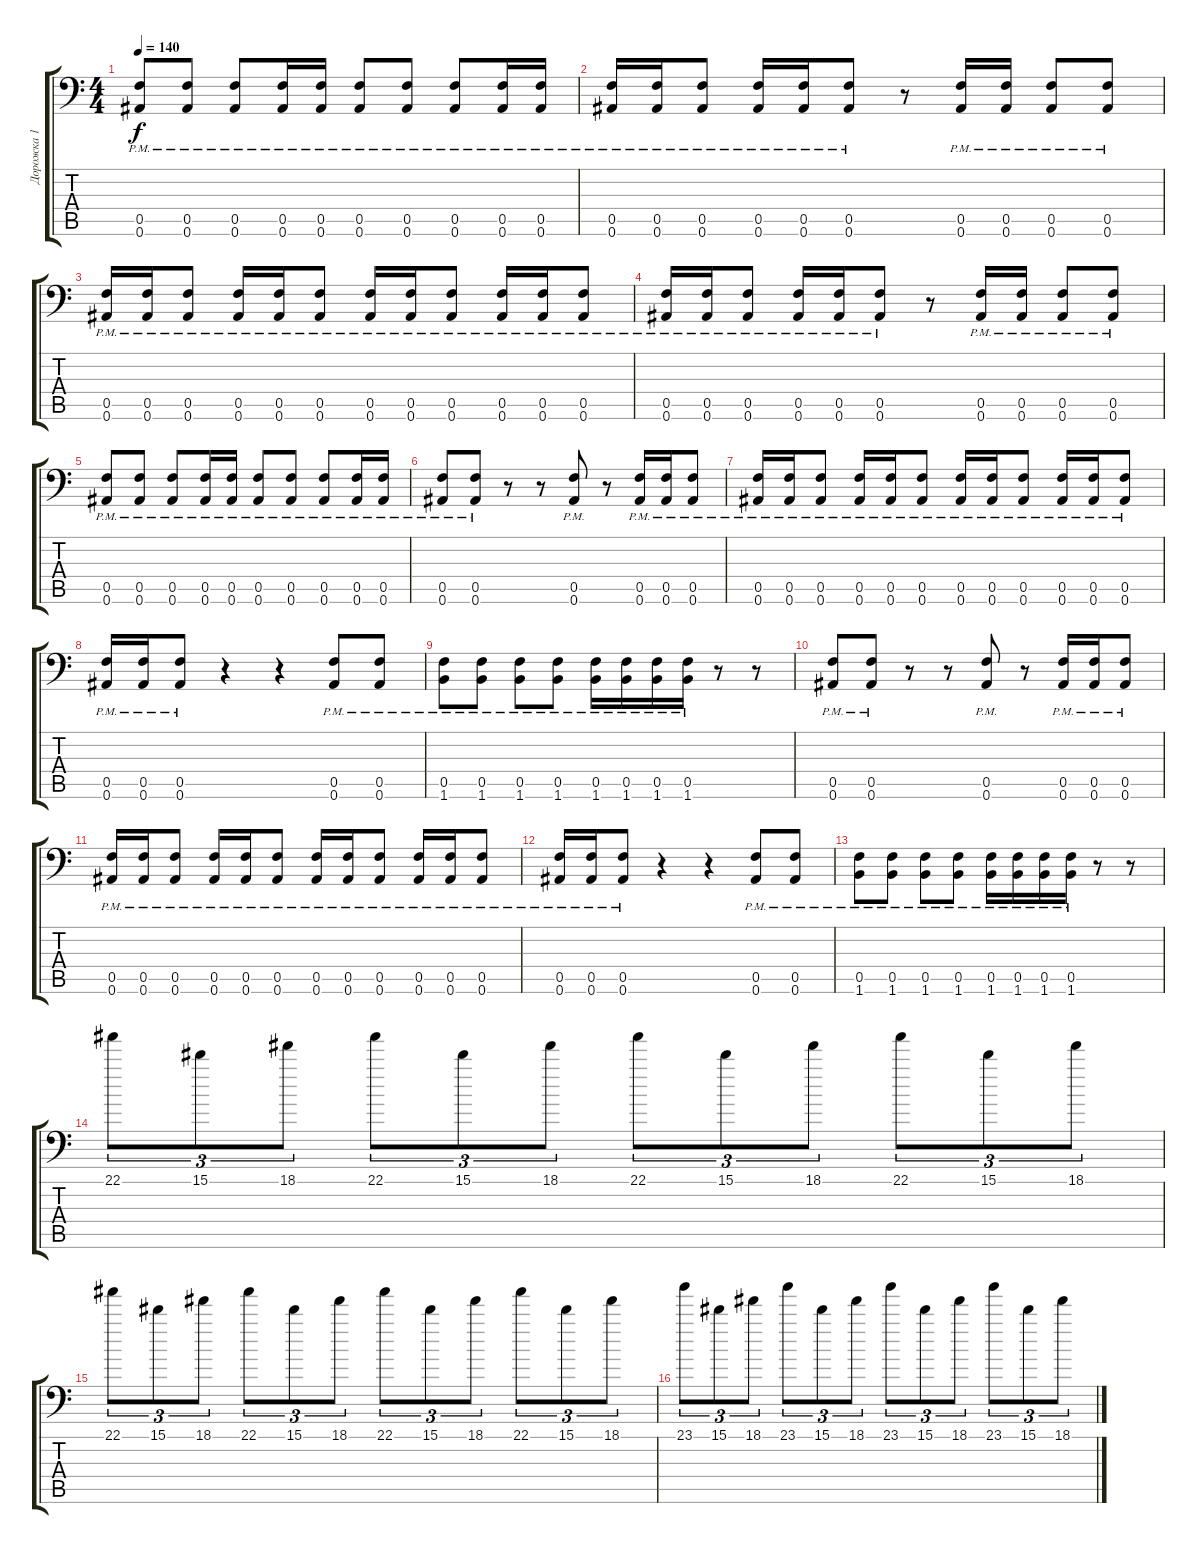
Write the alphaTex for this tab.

\track ("Дорожка 1" "Дорожка 1") {instrument distortionguitar}
\staff {score tabs}
\tuning (C4 G3 Eb3 Bb2 F2 Bb1) {hide}
\ts (4 4)
\tempo 140
\clef f4
\ks c
(0.5{pm} 0.6{pm}).8{dy f} (0.5{pm} 0.6{pm}).8 (0.5{pm} 0.6{pm}).8 (0.5{pm} 0.6{pm}).16 (0.5{pm} 0.6{pm}).16 (0.5{pm} 0.6{pm}).8 (0.5{pm} 0.6{pm}).8 (0.5{pm} 0.6{pm}).8 (0.5{pm} 0.6{pm}).16 (0.5{pm} 0.6{pm}).16 |
(0.5{pm} 0.6{pm}).16 (0.5{pm} 0.6{pm}).16 (0.5{pm} 0.6{pm}).8 (0.5{pm} 0.6{pm}).16 (0.5{pm} 0.6{pm}).16 (0.5{pm} 0.6{pm}).8 r.8 (0.5{pm} 0.6{pm}).16 (0.5{pm} 0.6{pm}).16 (0.5{pm} 0.6{pm}).8 (0.5{pm} 0.6{pm}).8 |
(0.5{pm} 0.6{pm}).16 (0.5{pm} 0.6{pm}).16 (0.5{pm} 0.6{pm}).8 (0.5{pm} 0.6{pm}).16 (0.5{pm} 0.6{pm}).16 (0.5{pm} 0.6{pm}).8 (0.5{pm} 0.6{pm}).16 (0.5{pm} 0.6{pm}).16 (0.5{pm} 0.6{pm}).8 (0.5{pm} 0.6{pm}).16 (0.5{pm} 0.6{pm}).16 (0.5{pm} 0.6{pm}).8 |
(0.5{pm} 0.6{pm}).16 (0.5{pm} 0.6{pm}).16 (0.5{pm} 0.6{pm}).8 (0.5{pm} 0.6{pm}).16 (0.5{pm} 0.6{pm}).16 (0.5{pm} 0.6{pm}).8 r.8 (0.5{pm} 0.6{pm}).16 (0.5{pm} 0.6{pm}).16 (0.5{pm} 0.6{pm}).8 (0.5{pm} 0.6{pm}).8 |
(0.5{pm} 0.6{pm}).8 (0.5{pm} 0.6{pm}).8 (0.5{pm} 0.6{pm}).8 (0.5{pm} 0.6{pm}).16 (0.5{pm} 0.6{pm}).16 (0.5{pm} 0.6{pm}).8 (0.5{pm} 0.6{pm}).8 (0.5{pm} 0.6{pm}).8 (0.5{pm} 0.6{pm}).16 (0.5{pm} 0.6{pm}).16 |
(0.5{pm} 0.6{pm}).8 (0.5{pm} 0.6{pm}).8 r.8 r.8 (0.5{pm} 0.6{pm}).8 r.8 (0.5{pm} 0.6{pm}).16 (0.5{pm} 0.6{pm}).16 (0.5{pm} 0.6{pm}).8 |
(0.5{pm} 0.6{pm}).16 (0.5{pm} 0.6{pm}).16 (0.5{pm} 0.6{pm}).8 (0.5{pm} 0.6{pm}).16 (0.5{pm} 0.6{pm}).16 (0.5{pm} 0.6{pm}).8 (0.5{pm} 0.6{pm}).16 (0.5{pm} 0.6{pm}).16 (0.5{pm} 0.6{pm}).8 (0.5{pm} 0.6{pm}).16 (0.5{pm} 0.6{pm}).16 (0.5{pm} 0.6{pm}).8 |
(0.5{pm} 0.6{pm}).16 (0.5{pm} 0.6{pm}).16 (0.5{pm} 0.6{pm}).8 r.4 r.4 (0.5{pm} 0.6{pm}).8 (0.5{pm} 0.6{pm}).8 |
(0.5{pm} 1.6{pm}).8 (0.5{pm} 1.6{pm}).8 (0.5{pm} 1.6{pm}).8 (0.5{pm} 1.6{pm}).8 (0.5{pm} 1.6{pm}).16 (0.5{pm} 1.6{pm}).16 (0.5{pm} 1.6{pm}).16 (0.5{pm} 1.6{pm}).16 r.8 r.8 |
(0.5{pm} 0.6{pm}).8 (0.5{pm} 0.6{pm}).8 r.8 r.8 (0.5{pm} 0.6{pm}).8 r.8 (0.5{pm} 0.6{pm}).16 (0.5{pm} 0.6{pm}).16 (0.5{pm} 0.6{pm}).8 |
(0.5{pm} 0.6{pm}).16 (0.5{pm} 0.6{pm}).16 (0.5{pm} 0.6{pm}).8 (0.5{pm} 0.6{pm}).16 (0.5{pm} 0.6{pm}).16 (0.5{pm} 0.6{pm}).8 (0.5{pm} 0.6{pm}).16 (0.5{pm} 0.6{pm}).16 (0.5{pm} 0.6{pm}).8 (0.5{pm} 0.6{pm}).16 (0.5{pm} 0.6{pm}).16 (0.5{pm} 0.6{pm}).8 |
(0.5{pm} 0.6{pm}).16 (0.5{pm} 0.6{pm}).16 (0.5{pm} 0.6{pm}).8 r.4 r.4 (0.5{pm} 0.6{pm}).8 (0.5{pm} 0.6{pm}).8 |
(0.5{pm} 1.6{pm}).8 (0.5{pm} 1.6{pm}).8 (0.5{pm} 1.6{pm}).8 (0.5{pm} 1.6{pm}).8 (0.5{pm} 1.6{pm}).16 (0.5{pm} 1.6{pm}).16 (0.5{pm} 1.6{pm}).16 (0.5{pm} 1.6{pm}).16 r.8 r.8 |
22.1.8{tu (3 2) instrument distortionguitar} 15.1.8{tu (3 2)} 18.1.8{tu (3 2)} 22.1.8{tu (3 2)} 15.1.8{tu (3 2)} 18.1.8{tu (3 2)} 22.1.8{tu (3 2)} 15.1.8{tu (3 2)} 18.1.8{tu (3 2)} 22.1.8{tu (3 2)} 15.1.8{tu (3 2)} 18.1.8{tu (3 2)} |
22.1.8{tu (3 2)} 15.1.8{tu (3 2)} 18.1.8{tu (3 2)} 22.1.8{tu (3 2)} 15.1.8{tu (3 2)} 18.1.8{tu (3 2)} 22.1.8{tu (3 2)} 15.1.8{tu (3 2)} 18.1.8{tu (3 2)} 22.1.8{tu (3 2)} 15.1.8{tu (3 2)} 18.1.8{tu (3 2)} |
23.1.8{tu (3 2)} 15.1.8{tu (3 2)} 18.1.8{tu (3 2)} 23.1.8{tu (3 2)} 15.1.8{tu (3 2)} 18.1.8{tu (3 2)} 23.1.8{tu (3 2)} 15.1.8{tu (3 2)} 18.1.8{tu (3 2)} 23.1.8{tu (3 2)} 15.1.8{tu (3 2)} 18.1.8{tu (3 2)}
